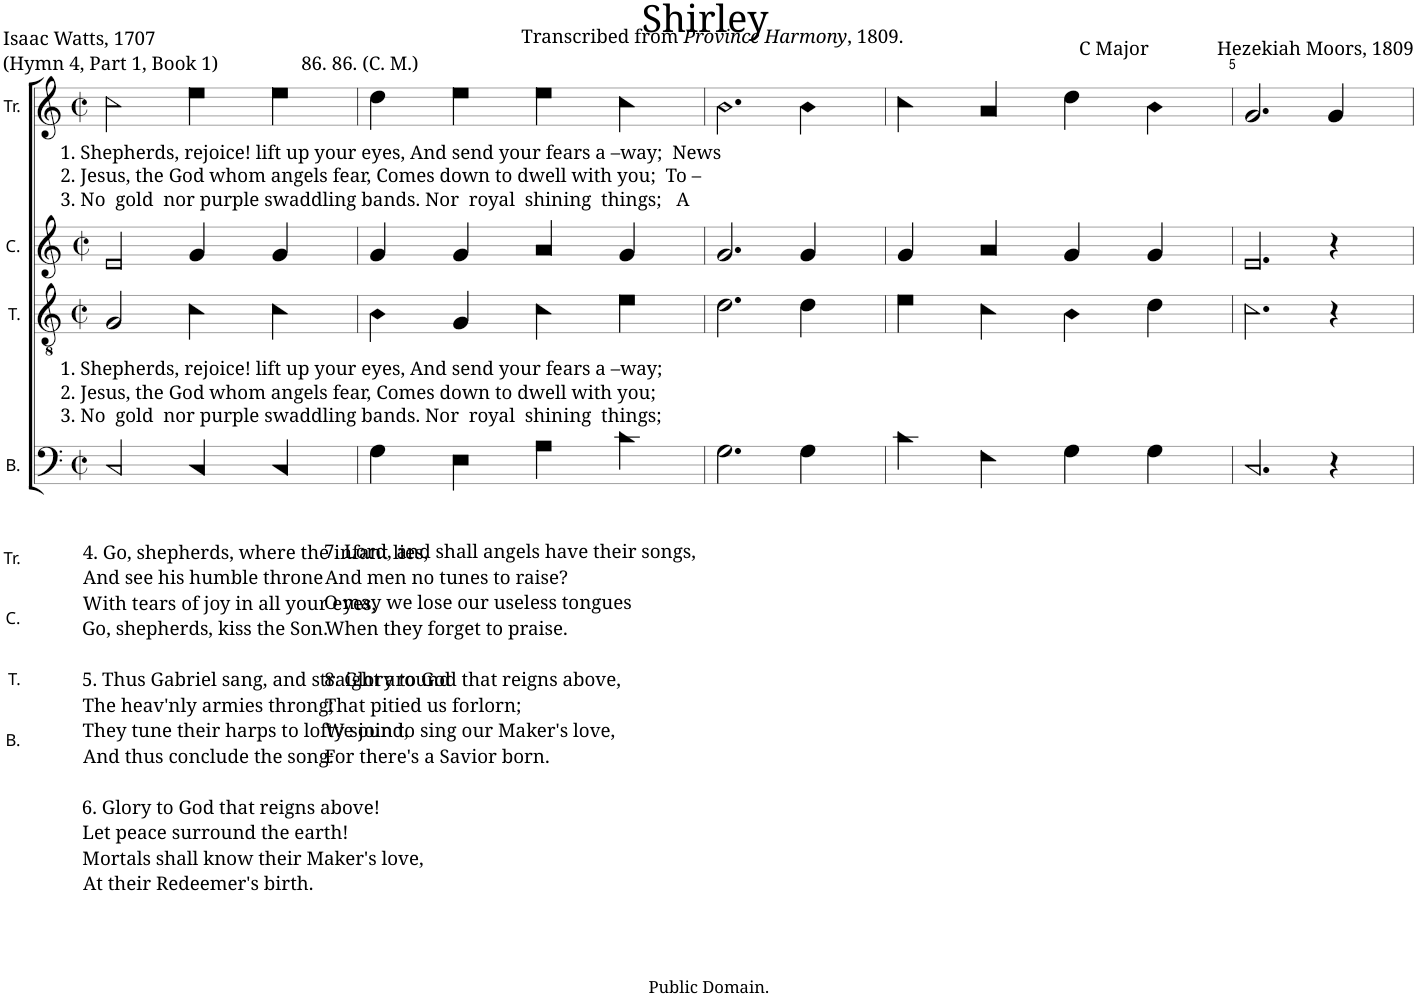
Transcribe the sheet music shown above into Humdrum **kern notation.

**kern	**kern	**kern	**kern
*part4	*part3	*part2	*part1
*staff4	*staff3	*staff2	*staff1
*I"B.	*I"T.	*I"C.	*I"Tr.
*I'B.	*I'T.	*I'C.	*I'Tr.
*clefF4	*clefGv2	*clefG2	*clefG2
*k[]	*k[]	*k[]	*k[]
*M2/2	*M2/2	*M2/2	*M2/2
*met(c|)	*met(c|)	*met(c|)	*met(c|)
=1	=1	=1	=1
!	!	!	!LO:TX:b:t=1. Shepherds, rejoice! lift up your eyes, And send your fears a –way;  News
!	!	!	!LO:TX:b:t=2. Jesus, the God whom angels fear, Comes down to dwell with you;  To –
!	!	!	!LO:TX:b:t=3. No  gold  nor purple swaddling bands. Nor  royal  shining  things;   A
!	!LO:TX:b:t=1. Shepherds, rejoice! lift up your eyes, And send your fears a –way;	!	!
!	!LO:TX:b:t=2. Jesus, the God whom angels fear, Comes down to dwell with you;	!	!
!	!LO:TX:b:t=3. No  gold  nor purple swaddling bands. Nor  royal  shining  things;	!	!
2C!/	2G!/	2e!/	2cc!\
4C!/	4c!\	4g!/	4ee!\
4C!/	4c!\	4g!/	4ee!\
=2	=2	=2	=2
4G!\	4B!\	4g!/	4dd!\
4E!\	4G!/	4g!/	4ee!\
4A!\	4c!\	4a!/	4ee!\
4c!\	4e!\	4g!/	4cc!\
=3	=3	=3	=3
2.G!\	2.d!\	2.g!/	2.b!\
4G!\	4d!\	4g!/	4b!\
=4	=4	=4	=4
4c!\	4e!\	4g!/	4cc!\
4F!\	4c!\	4a!/	4a!/
4G!\	4B!\	4g!/	4dd!\
4G!\	4d!\	4g!/	4b!\
=5	=5	=5	=5
2.C!/	2.c!\	2.e!/	2.g!/
4r	4r	4r	4g!/
=	=	=	=
*-	*-	*-	*-
